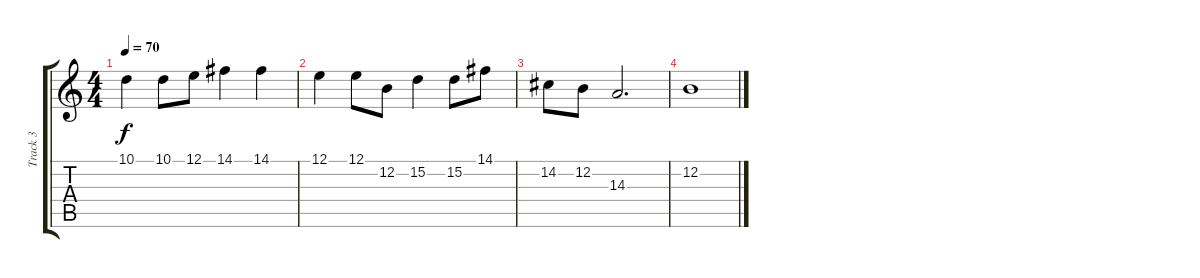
\track ("Track 3" "Track 3") {instrument flute}
\staff {score tabs}
\tuning (E4 B3 G3 D3 A2 E2) {hide}
\ts (4 4)
\tempo 70
\clef g2
\ks c
10.1.4{dy f} 10.1.8 12.1.8 14.1.4 14.1.4 |
12.1.4 12.1.8 12.2.8 15.2.4 15.2.8 14.1.8 |
14.2.8 12.2.8 14.3.2{d} |
12.2.1
